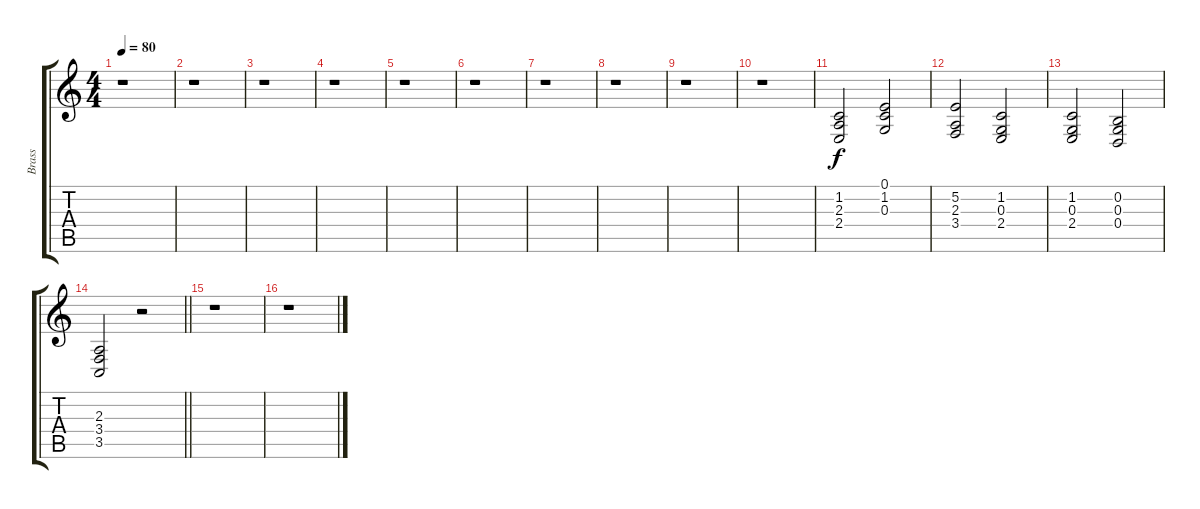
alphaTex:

\track ("Brass" "Brass") {instrument brasssection}
\staff {score tabs}
\tuning (E4 B3 G3 D3 A2 E2) {hide}
\ts (4 4)
\tempo 80
\clef g2
\ks c
r.1{dy f} |
r.1 |
r.1 |
r.1 |
r.1 |
r.1 |
r.1 |
r.1 |
r.1 |
r.1 |
(1.2 2.3 2.4).2 (0.1 1.2 0.3).2 |
(5.2 2.3 3.4).2 (1.2 0.3 2.4).2 |
(1.2 0.3 2.4).2 (0.2 0.3 0.4).2 |
\barLineRight lightlight
(2.3 3.4 3.5).2 r.2 |
r.1 |
r.1
